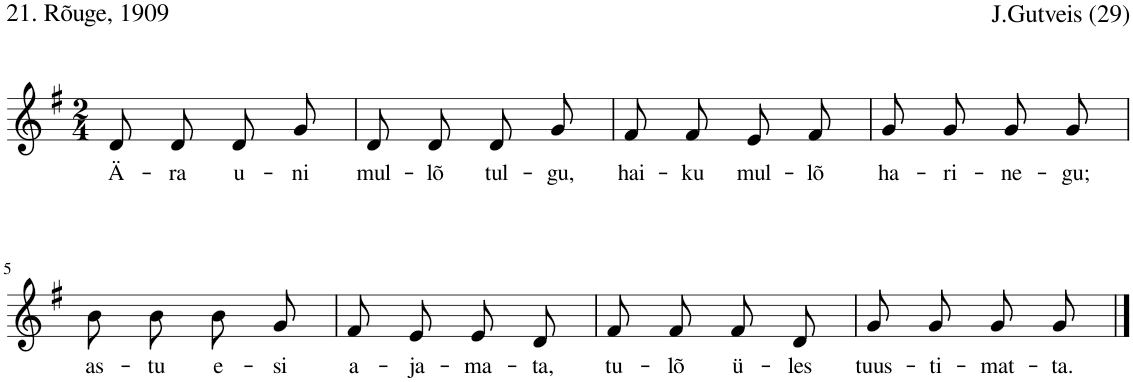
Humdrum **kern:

**kern	**text
*part1	*part1
*staff1	*staff1
*I"Melody	*
*clefG2	*
*k[f#]	*
*M2/4	*
=1	=1
!	!LO:LY:b
8d/L	Ä-
!	!LO:LY:b
8d/J	-ra
!	!LO:LY:b
8d/L	u-
!	!LO:LY:b
8g/J	-ni
=2	=2
!	!LO:LY:b
8d/L	mul-
!	!LO:LY:b
8d/J	-lõ
!	!LO:LY:b
8d/L	tul-
!	!LO:LY:b
8g/J	-gu,
=3	=3
!	!LO:LY:b
8f#/L	hai-
!	!LO:LY:b
8f#/J	-ku
!	!LO:LY:b
8e/L	mul-
!	!LO:LY:b
8f#/J	-lõ
=4	=4
!	!LO:LY:b
8g/L	ha-
!	!LO:LY:b
8g/J	-ri-
!	!LO:LY:b
8g/L	-ne-
!	!LO:LY:b
8g/J	-gu;
!!LO:LB:g=z
=5	=5
!	!LO:LY:b
8b\L	as-
!	!LO:LY:b
8b\J	-tu
!	!LO:LY:b
8b/L	e-
!	!LO:LY:b
8g/J	-si
=6	=6
!	!LO:LY:b
8f#/L	a-
!	!LO:LY:b
8e/J	-ja-
!	!LO:LY:b
8e/L	-ma-
!	!LO:LY:b
8d/J	-ta,
=7	=7
!	!LO:LY:b
8f#/L	tu-
!	!LO:LY:b
8f#/J	-lõ
!	!LO:LY:b
8f#/L	ü-
!	!LO:LY:b
8d/J	-les
=8	=8
!	!LO:LY:b
8g/L	tuus-
!	!LO:LY:b
8g/J	-ti-
!	!LO:LY:b
8g/L	-mat-
!	!LO:LY:b
8g/J	-ta.
==	==
*-	*-
